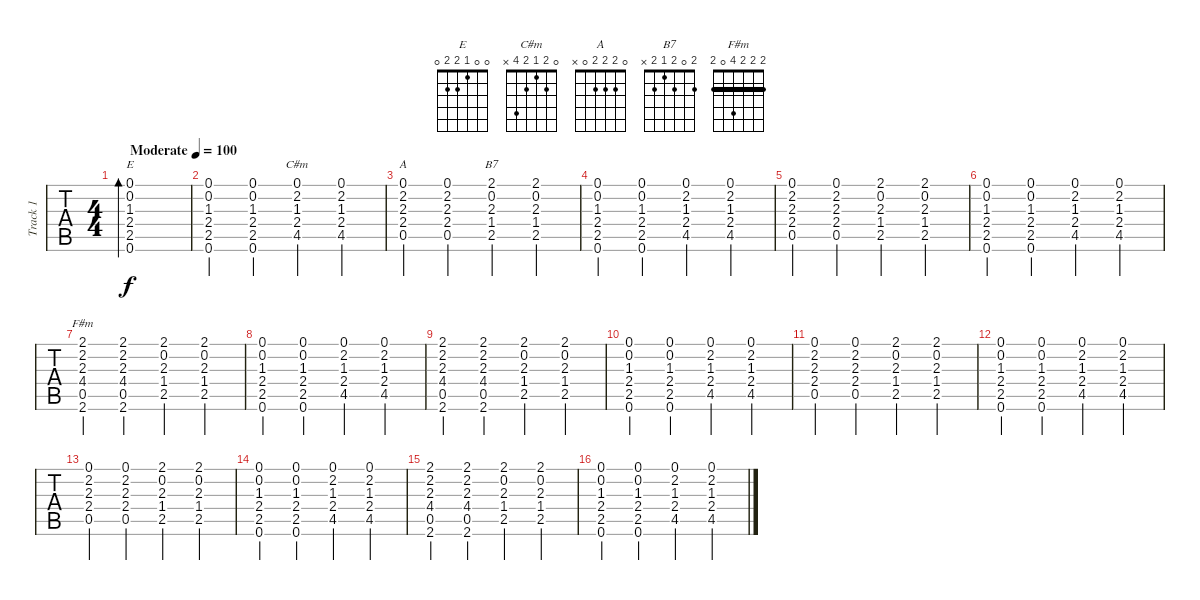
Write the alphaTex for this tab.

\track ("Track 1" "Track 1") {instrument acousticguitarsteel}
\staff {tabs}
\tuning (E4 B3 G3 D3 A2 E2) {hide}
\chord ("E" 0 0 1 2 2 0)
\chord ("C#m" 0 2 1 2 4 x)
\chord ("A" 0 2 2 2 0 x)
\chord ("B7" 2 0 2 1 2 x)
\chord ("F#m" 2 2 2 4 0 2) {barre 2}
\ts (4 4)
\tempo (100 "Moderate")
\clef g2
\ks c
(0.1 0.2 1.3 2.4 2.5 0.6).1{bd 60 ch "E" dy f instrument acousticguitarsteel} |
(0.1 0.2 1.3 2.4 2.5 0.6).4 (0.1 0.2 1.3 2.4 2.5 0.6).4 (0.1 2.2 1.3 2.4 4.5).4{ch "C#m"} (0.1 2.2 1.3 2.4 4.5).4 |
(0.1 2.2 2.3 2.4 0.5).4{ch "A"} (0.1 2.2 2.3 2.4 0.5).4 (2.1 0.2 2.3 1.4 2.5).4{ch "B7"} (2.1 0.2 2.3 1.4 2.5).4 |
(0.1 0.2 1.3 2.4 2.5 0.6).4 (0.1 0.2 1.3 2.4 2.5 0.6).4 (0.1 2.2 1.3 2.4 4.5).4 (0.1 2.2 1.3 2.4 4.5).4 |
(0.1 2.2 2.3 2.4 0.5).4 (0.1 2.2 2.3 2.4 0.5).4 (2.1 0.2 2.3 1.4 2.5).4 (2.1 0.2 2.3 1.4 2.5).4 |
(0.1 0.2 1.3 2.4 2.5 0.6).4 (0.1 0.2 1.3 2.4 2.5 0.6).4 (0.1 2.2 1.3 2.4 4.5).4 (0.1 2.2 1.3 2.4 4.5).4 |
(2.1 2.2 2.3 4.4 0.5 2.6).4{ch "F#m"} (2.1 2.2 2.3 4.4 0.5 2.6).4 (2.1 0.2 2.3 1.4 2.5).4 (2.1 0.2 2.3 1.4 2.5).4 |
(0.1 0.2 1.3 2.4 2.5 0.6).4 (0.1 0.2 1.3 2.4 2.5 0.6).4 (0.1 2.2 1.3 2.4 4.5).4 (0.1 2.2 1.3 2.4 4.5).4 |
(2.1 2.2 2.3 4.4 0.5 2.6).4 (2.1 2.2 2.3 4.4 0.5 2.6).4 (2.1 0.2 2.3 1.4 2.5).4 (2.1 0.2 2.3 1.4 2.5).4 |
(0.1 0.2 1.3 2.4 2.5 0.6).4 (0.1 0.2 1.3 2.4 2.5 0.6).4 (0.1 2.2 1.3 2.4 4.5).4 (0.1 2.2 1.3 2.4 4.5).4 |
(0.1 2.2 2.3 2.4 0.5).4 (0.1 2.2 2.3 2.4 0.5).4 (2.1 0.2 2.3 1.4 2.5).4 (2.1 0.2 2.3 1.4 2.5).4 |
(0.1 0.2 1.3 2.4 2.5 0.6).4 (0.1 0.2 1.3 2.4 2.5 0.6).4 (0.1 2.2 1.3 2.4 4.5).4 (0.1 2.2 1.3 2.4 4.5).4 |
(0.1 2.2 2.3 2.4 0.5).4 (0.1 2.2 2.3 2.4 0.5).4 (2.1 0.2 2.3 1.4 2.5).4 (2.1 0.2 2.3 1.4 2.5).4 |
(0.1 0.2 1.3 2.4 2.5 0.6).4 (0.1 0.2 1.3 2.4 2.5 0.6).4 (0.1 2.2 1.3 2.4 4.5).4 (0.1 2.2 1.3 2.4 4.5).4 |
(2.1 2.2 2.3 4.4 0.5 2.6).4 (2.1 2.2 2.3 4.4 0.5 2.6).4 (2.1 0.2 2.3 1.4 2.5).4 (2.1 0.2 2.3 1.4 2.5).4 |
(0.1 0.2 1.3 2.4 2.5 0.6).4 (0.1 0.2 1.3 2.4 2.5 0.6).4 (0.1 2.2 1.3 2.4 4.5).4 (0.1 2.2 1.3 2.4 4.5).4
